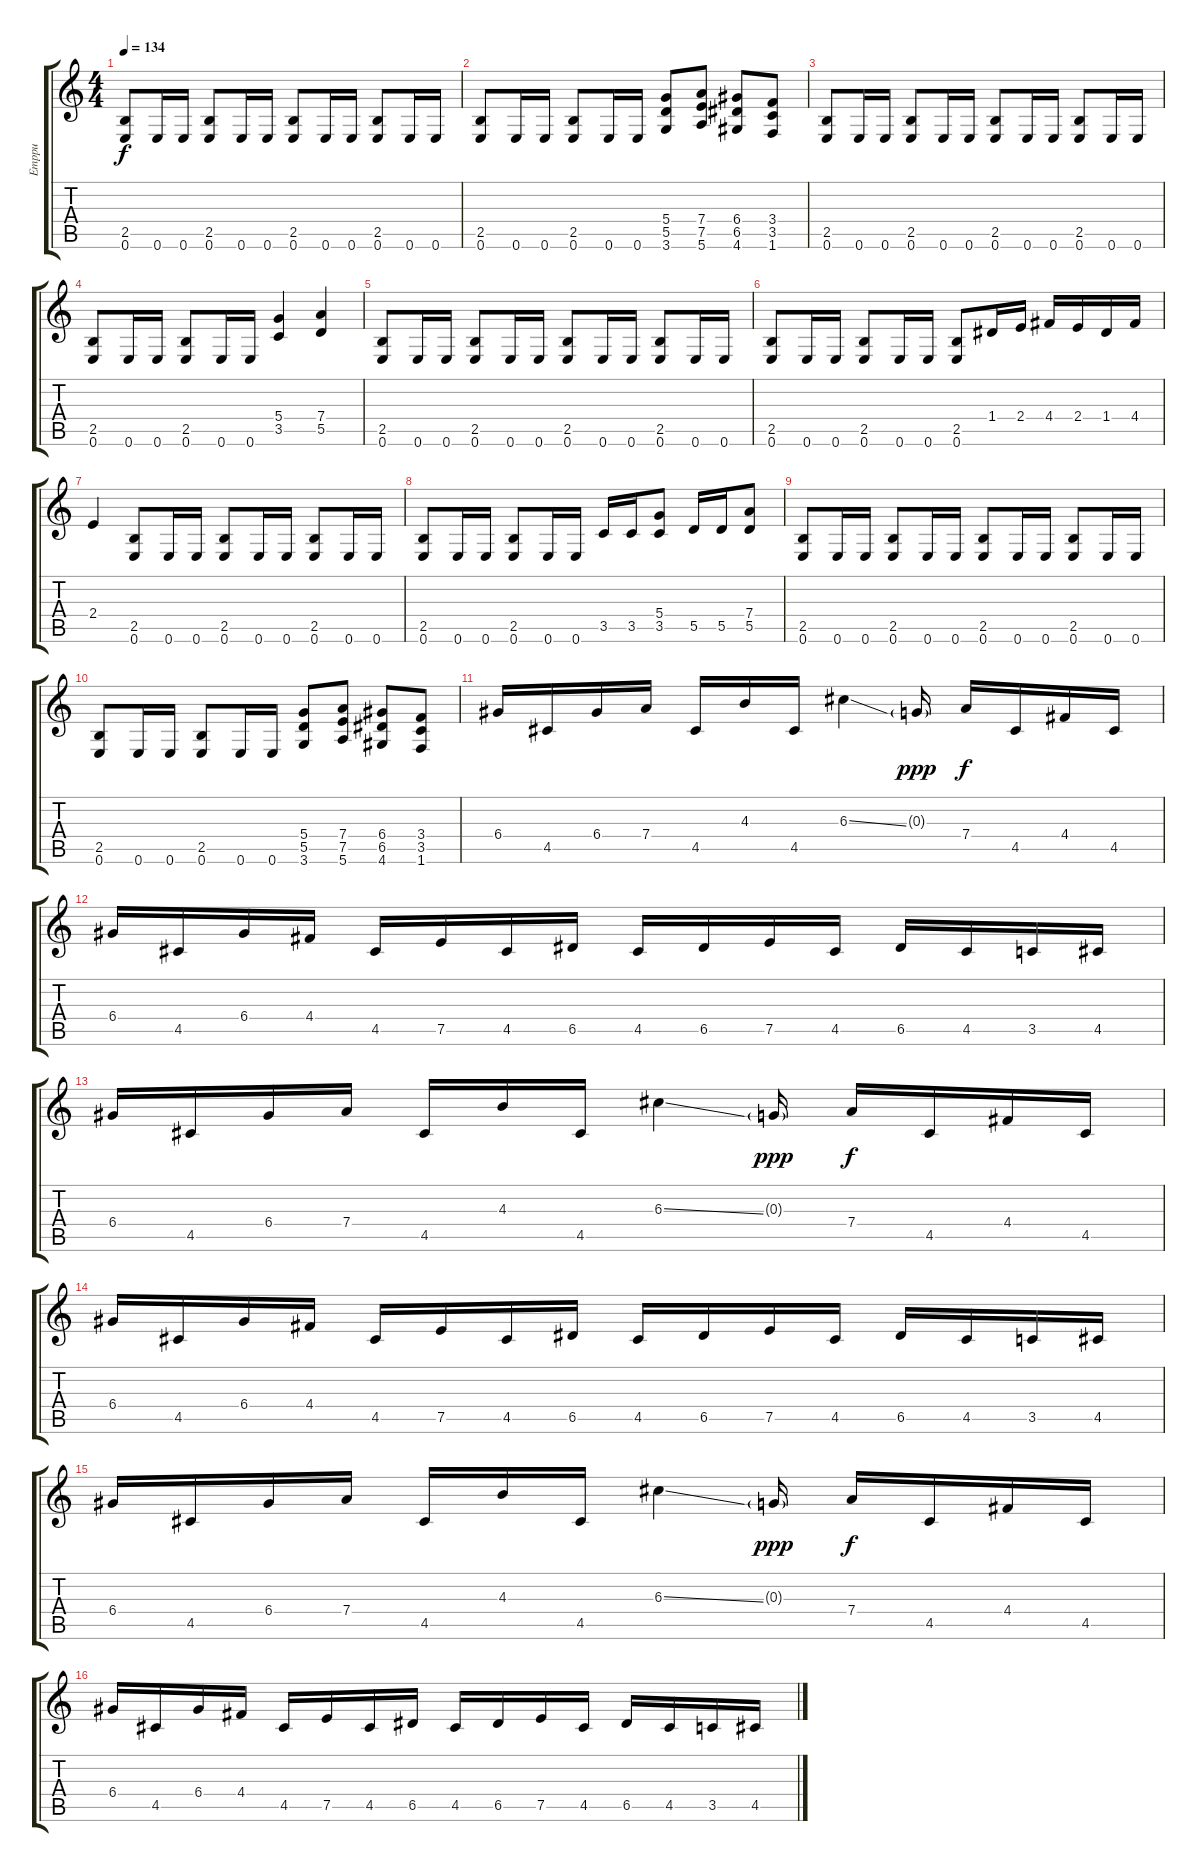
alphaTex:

\track ("Emppu" "Emppu") {instrument overdrivenguitar}
\staff {score tabs}
\tuning (E4 B3 G3 D3 A2 E2) {hide}
\ts (4 4)
\tempo 134
\clef g2
\ks c
(2.5 0.6).8{dy f} 0.6.16 0.6.16 (2.5 0.6).8 0.6.16 0.6.16 (2.5 0.6).8 0.6.16 0.6.16 (2.5 0.6).8 0.6.16 0.6.16 |
(2.5 0.6).8 0.6.16 0.6.16 (2.5 0.6).8 0.6.16 0.6.16 (5.4 5.5 3.6).8 (7.4 7.5 5.6).8 (6.4 6.5 4.6).8 (3.4 3.5 1.6).8 |
(2.5 0.6).8 0.6.16 0.6.16 (2.5 0.6).8 0.6.16 0.6.16 (2.5 0.6).8 0.6.16 0.6.16 (2.5 0.6).8 0.6.16 0.6.16 |
(2.5 0.6).8 0.6.16 0.6.16 (2.5 0.6).8 0.6.16 0.6.16 (5.4 3.5).4 (7.4 5.5).4 |
(2.5 0.6).8 0.6.16 0.6.16 (2.5 0.6).8 0.6.16 0.6.16 (2.5 0.6).8 0.6.16 0.6.16 (2.5 0.6).8 0.6.16 0.6.16 |
(2.5 0.6).8 0.6.16 0.6.16 (2.5 0.6).8 0.6.16 0.6.16 (2.5 0.6).8 1.4.16 2.4.16 4.4.16 2.4.16 1.4.16 4.4.16 |
2.4.4 (2.5 0.6).8 0.6.16 0.6.16 (2.5 0.6).8 0.6.16 0.6.16 (2.5 0.6).8 0.6.16 0.6.16 |
(2.5 0.6).8 0.6.16 0.6.16 (2.5 0.6).8 0.6.16 0.6.16 3.5.16 3.5.16 (5.4 3.5).8 5.5.16 5.5.16 (7.4 5.5).8 |
(2.5 0.6).8 0.6.16 0.6.16 (2.5 0.6).8 0.6.16 0.6.16 (2.5 0.6).8 0.6.16 0.6.16 (2.5 0.6).8 0.6.16 0.6.16 |
(2.5 0.6).8 0.6.16 0.6.16 (2.5 0.6).8 0.6.16 0.6.16 (5.4 5.5 3.6).8 (7.4 7.5 5.6).8 (6.4 6.5 4.6).8 (3.4 3.5 1.6).8 |
6.4.16 4.5.16 6.4.16 7.4.16 4.5.16 4.3.16 4.5.16 6.3{ss}.4 0.3{g}.16{dy ppp} 7.4.16{dy f} 4.5.16 4.4.16 4.5.16 |
6.4.16 4.5.16 6.4.16 4.4.16 4.5.16 7.5.16 4.5.16 6.5.16 4.5.16 6.5.16 7.5.16 4.5.16 6.5.16 4.5.16 3.5.16 4.5.16 |
6.4.16 4.5.16 6.4.16 7.4.16 4.5.16 4.3.16 4.5.16 6.3{ss}.4 0.3{g}.16{dy ppp} 7.4.16{dy f} 4.5.16 4.4.16 4.5.16 |
6.4.16 4.5.16 6.4.16 4.4.16 4.5.16 7.5.16 4.5.16 6.5.16 4.5.16 6.5.16 7.5.16 4.5.16 6.5.16 4.5.16 3.5.16 4.5.16 |
6.4.16 4.5.16 6.4.16 7.4.16 4.5.16 4.3.16 4.5.16 6.3{ss}.4 0.3{g}.16{dy ppp} 7.4.16{dy f} 4.5.16 4.4.16 4.5.16 |
6.4.16 4.5.16 6.4.16 4.4.16 4.5.16 7.5.16 4.5.16 6.5.16 4.5.16 6.5.16 7.5.16 4.5.16 6.5.16 4.5.16 3.5.16 4.5.16
